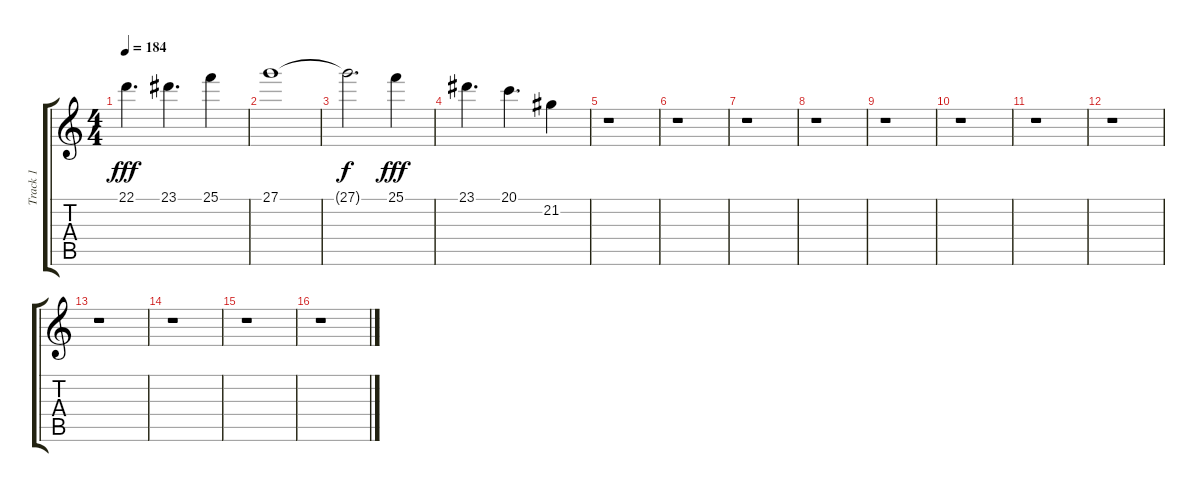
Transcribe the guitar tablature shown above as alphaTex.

\track ("Track 1" "Track 1") {instrument piccolo}
\staff {score tabs}
\tuning (E4 B3 G3 D3 A2 E2) {hide}
\ts (4 4)
\tempo 184
\clef g2
\ks c
22.1.4{d dy fff} 23.1.4{d} 25.1.4 |
27.1.1 |
27.1{t}.2{d dy f} 25.1.4{dy fff} |
23.1.4{d} 20.1.4{d} 21.2.4 |
r.1 |
r.1 |
r.1 |
r.1 |
r.1 |
r.1 |
r.1 |
r.1 |
r.1 |
r.1 |
r.1 |
r.1
